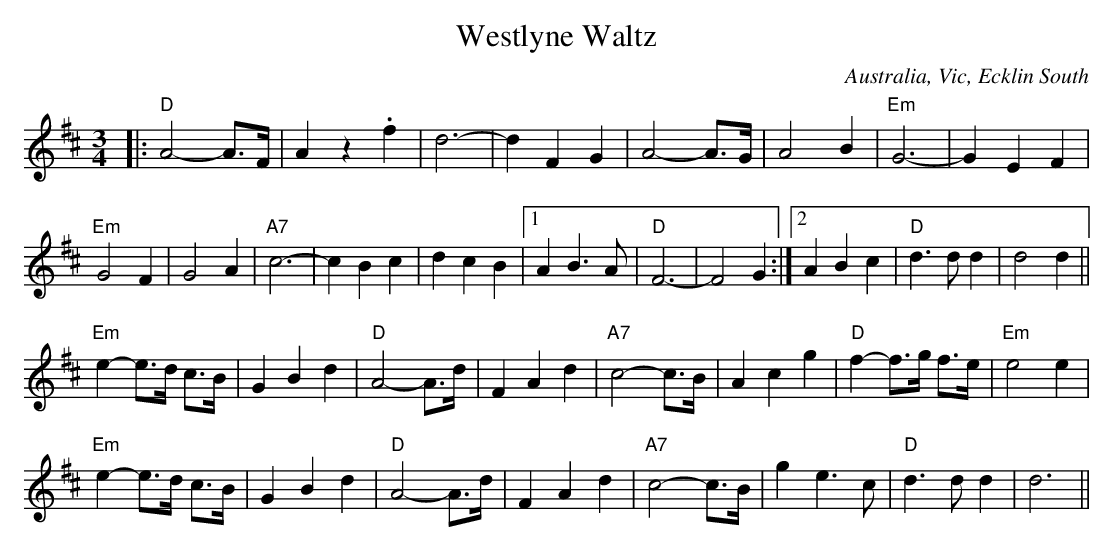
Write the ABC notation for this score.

X:1
T:Westlyne Waltz
O:Australia, Vic, Ecklin South
M:3/4
L:1/8
K:D
|:"D"A4-A>F|A2z2.f2|d6-|d2F2G2|A4-A>G|A4B2|"Em" G6-|G2E2F2|
"Em"G4F2|G4A2|"A7"c6-|c2B2c2|d2c2B2|1 A2B3A|"D" F6-|F4G2:|2A2B2c2|"D" d3dd2|d4d2||
"Em"e2-e>d c>B|G2B2d2|"D"A4-A>d|F2A2d2|"A7"c4-c>B|A2c2g2|"D"f2-f>g f>e|"Em"e4e2|
"Em"e2-e>d c>B|G2B2d2|"D"A4-A>d|F2A2d2|"A7"c4-c>B|g2e3c|"D"d3dd2|d6||
